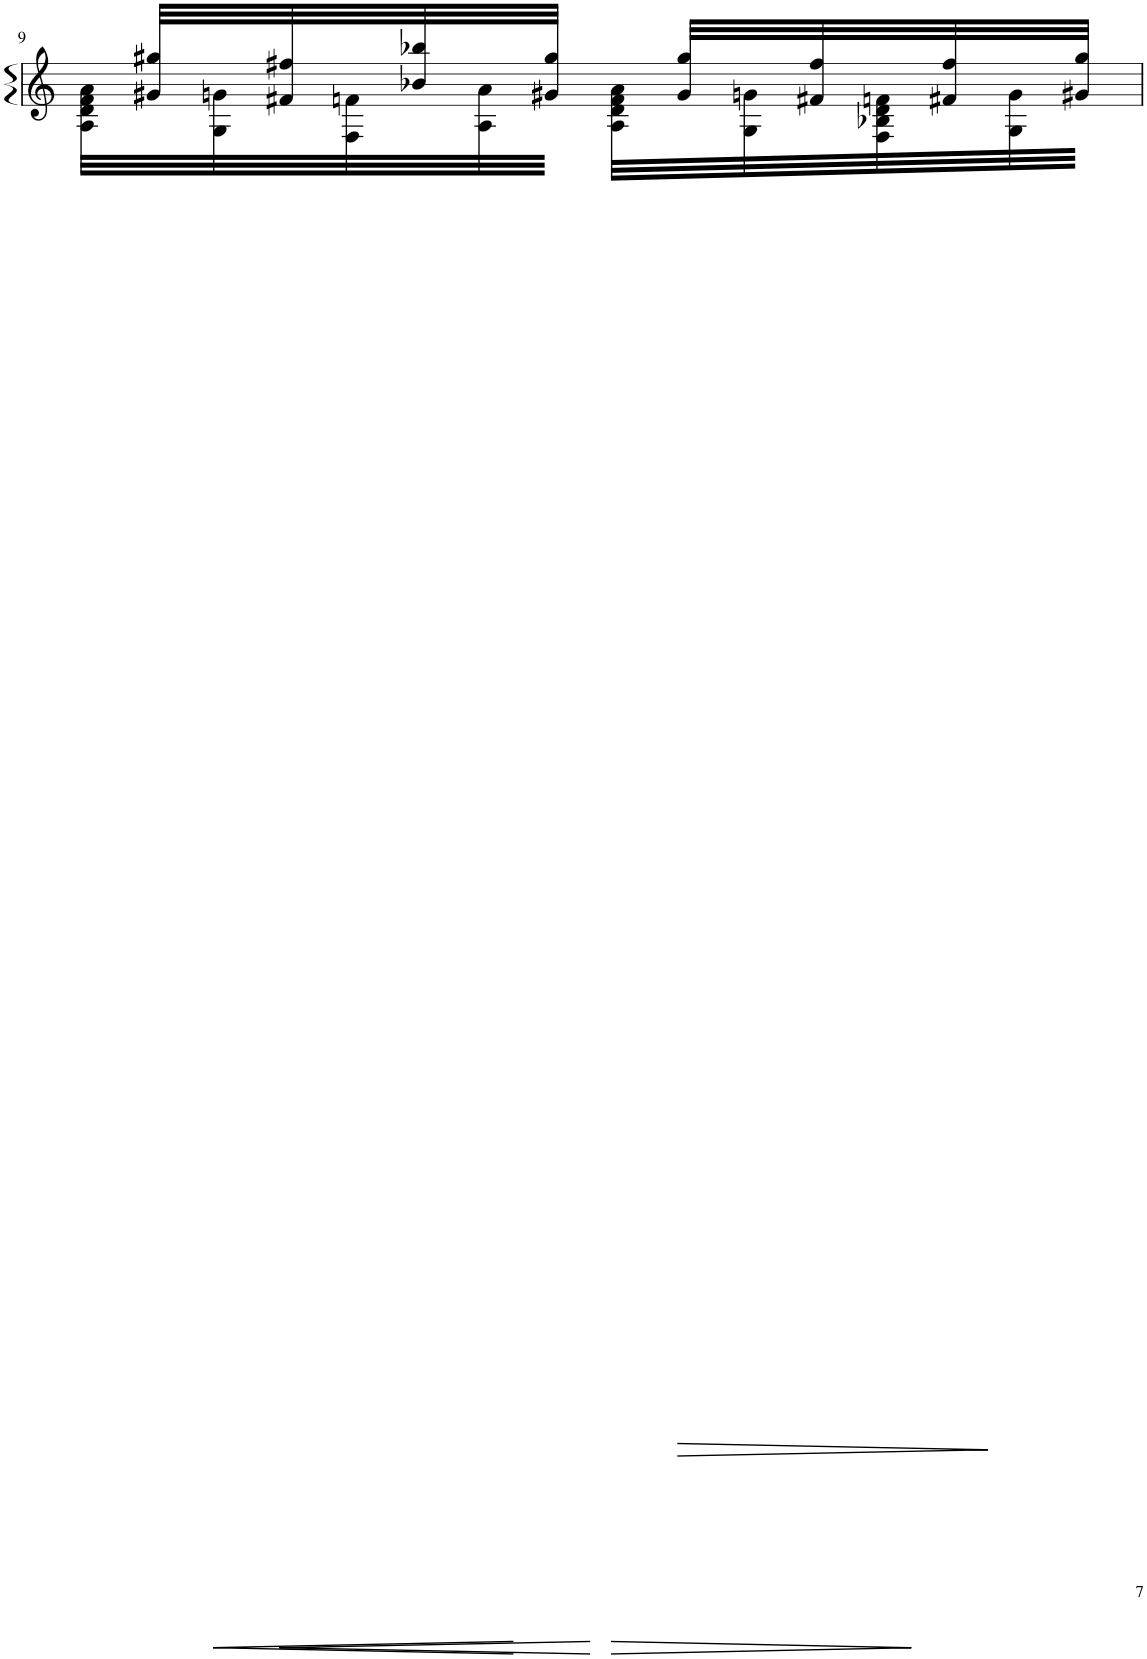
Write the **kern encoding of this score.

**kern	**dynam
*part1	*part1
*staff1	*staff1
*I"Piano	*
*I'Pno	*
!!LO:PB:g=z
*clefG2	*
*k[]	*
*M2/4	*
=9	=9
*^	*
32ryy	32A\ 32d\ 32f\ 32a\LLL	.
32g#X/ 32gg#X/LLL	32ryy	.
!	!	!LO:HP:b
32ryy	32G\ 32gn\	<
!	!	!LO:HP:b
32f#X/ 32ff#X/	32ryy	<
32ryy	32F\ 32fn\	.
32b-X/ 32bb-X/	32ryy	.
32ryy	32A\ 32a\	.
32g#X/ 32gg#/JJJ	32ryy	[
!	!	!LO:HP:n=1:b
32ryy	32A\ 32d\ 32f\ 32a\LLL	[ >
!	!	!LO:HP:b
32g#/ 32gg#/LLL	32ryy	>
32ryy	32G\ 32gn\	.
32f#X/ 32ff#/	32ryy	.
32ryy	32F\ 32B-X\ 32d\ 32fn\	.
32f#X/ 32ff#/	32ryy	]
32ryy	32G\ 32g\	]
32g#X/ 32gg#/JJJ	32ryy	.
*v	*v	*
=	=
*-	*-
